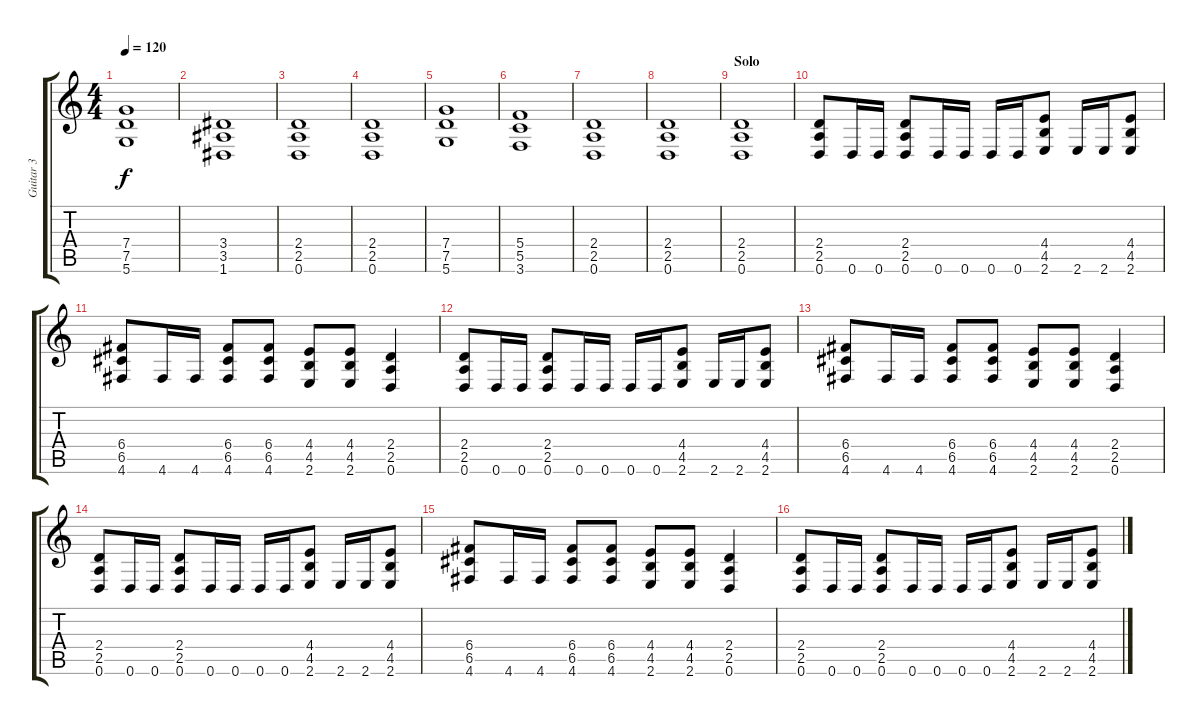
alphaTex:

\track ("Guitar 3" "Guitar 3") {instrument distortionguitar}
\staff {score tabs}
\tuning (D4 A3 F3 C3 G2 D2) {hide}
\ts (4 4)
\tempo 120
\clef g2
\ks c
(7.4 7.5 5.6).1{dy f} |
(3.4 3.5 1.6).1 |
(2.4 2.5 0.6).1 |
(2.4 2.5 0.6).1 |
(7.4 7.5 5.6).1 |
(5.4 5.5 3.6).1 |
(2.4 2.5 0.6).1 |
(2.4 2.5 0.6).1 |
\section ("" "Solo")
(2.4 2.5 0.6).1 |
(2.4 2.5 0.6).8{volume 10 balance 16} 0.6.16 0.6.16 (2.4 2.5 0.6).8 0.6.16 0.6.16 0.6.16 0.6.16 (4.4 4.5 2.6).8 2.6.16 2.6.16 (4.4 4.5 2.6).8 |
(6.4 6.5 4.6).8 4.6.16 4.6.16 (6.4 6.5 4.6).8 (6.4 6.5 4.6).8 (4.4 4.5 2.6).8 (4.4 4.5 2.6).8 (2.4 2.5 0.6).4 |
(2.4 2.5 0.6).8 0.6.16 0.6.16 (2.4 2.5 0.6).8 0.6.16 0.6.16 0.6.16 0.6.16 (4.4 4.5 2.6).8 2.6.16 2.6.16 (4.4 4.5 2.6).8 |
(6.4 6.5 4.6).8 4.6.16 4.6.16 (6.4 6.5 4.6).8 (6.4 6.5 4.6).8 (4.4 4.5 2.6).8 (4.4 4.5 2.6).8 (2.4 2.5 0.6).4 |
(2.4 2.5 0.6).8 0.6.16 0.6.16 (2.4 2.5 0.6).8 0.6.16 0.6.16 0.6.16 0.6.16 (4.4 4.5 2.6).8 2.6.16 2.6.16 (4.4 4.5 2.6).8 |
(6.4 6.5 4.6).8 4.6.16 4.6.16 (6.4 6.5 4.6).8 (6.4 6.5 4.6).8 (4.4 4.5 2.6).8 (4.4 4.5 2.6).8 (2.4 2.5 0.6).4 |
(2.4 2.5 0.6).8 0.6.16 0.6.16 (2.4 2.5 0.6).8 0.6.16 0.6.16 0.6.16 0.6.16 (4.4 4.5 2.6).8 2.6.16 2.6.16 (4.4 4.5 2.6).8
